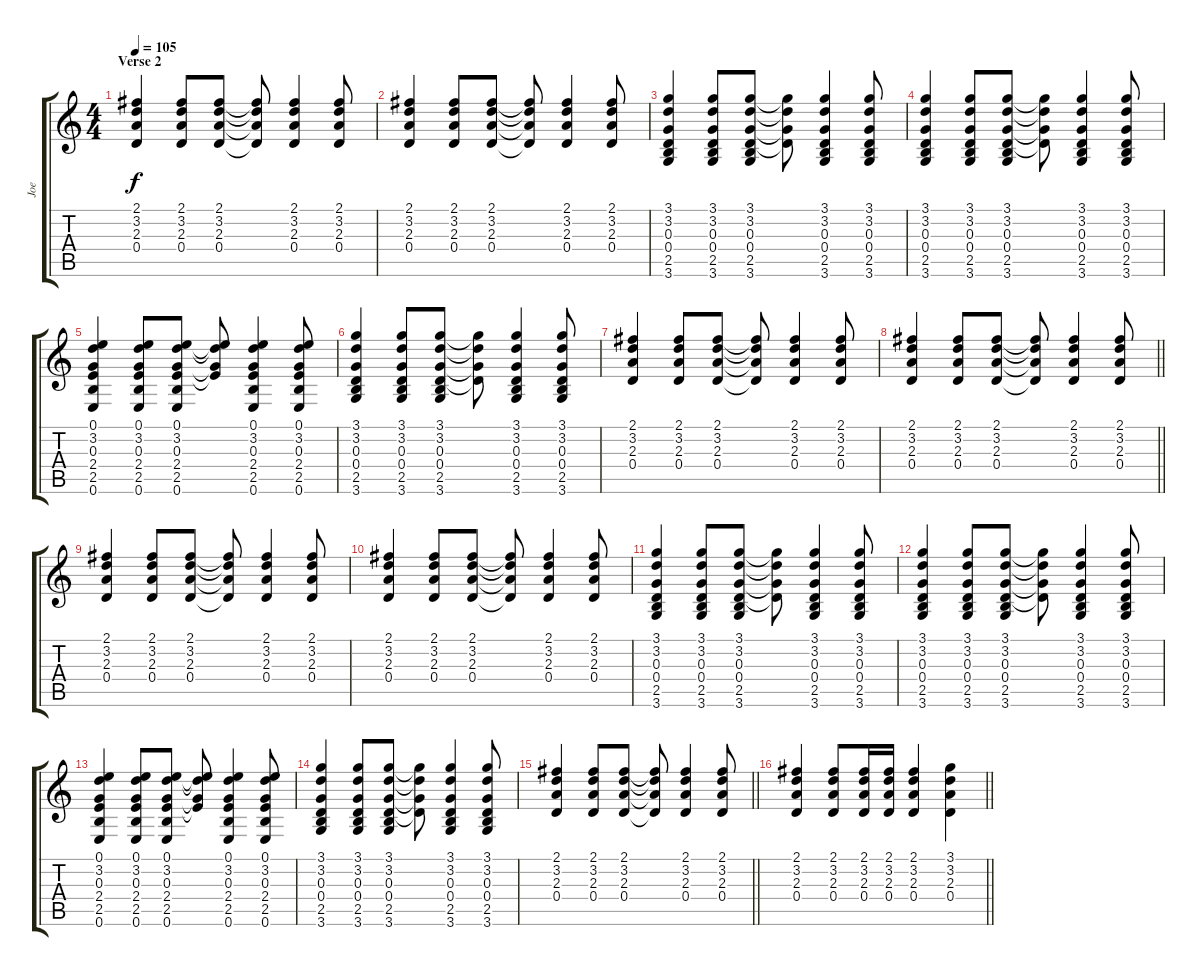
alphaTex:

\track ("Joe" "Joe") {instrument acousticguitarsteel}
\staff {score tabs}
\tuning (E4 B3 G3 D3 A2 E2) {hide}
\ts (4 4)
\section ("" "Verse 2")
\tempo 105
\clef g2
\ks c
(2.1 3.2 2.3 0.4).4{dy f} (2.1 3.2 2.3 0.4).8 (2.1 3.2 2.3 0.4).8 (2.1{t} 3.2{t} 2.3{t} 0.4{t}).8 (2.1 3.2 2.3 0.4).4 (2.1 3.2 2.3 0.4).8 |
(2.1 3.2 2.3 0.4).4 (2.1 3.2 2.3 0.4).8 (2.1 3.2 2.3 0.4).8 (2.1{t} 3.2{t} 2.3{t} 0.4{t}).8 (2.1 3.2 2.3 0.4).4 (2.1 3.2 2.3 0.4).8 |
(3.1 3.2 0.3 0.4 2.5 3.6).4 (3.1 3.2 0.3 0.4 2.5 3.6).8 (3.1 3.2 0.3 0.4 2.5 3.6).8 (3.1{t} 3.2{t} 0.3{t} 0.4{t}).8 (3.1 3.2 0.3 0.4 2.5 3.6).4 (3.1 3.2 0.3 0.4 2.5 3.6).8 |
(3.1 3.2 0.3 0.4 2.5 3.6).4 (3.1 3.2 0.3 0.4 2.5 3.6).8 (3.1 3.2 0.3 0.4 2.5 3.6).8 (3.1{t} 3.2{t} 0.3{t} 0.4{t}).8 (3.1 3.2 0.3 0.4 2.5 3.6).4 (3.1 3.2 0.3 0.4 2.5 3.6).8 |
(0.1 3.2 0.3 2.4 2.5 0.6).4 (0.1 3.2 0.3 2.4 2.5 0.6).8 (0.1 3.2 0.3 2.4 2.5 0.6).8 (0.1{t} 3.2{t} 0.3{t} 2.4{t}).8 (0.1 3.2 0.3 2.4 2.5 0.6).4 (0.1 3.2 0.3 2.4 2.5 0.6).8 |
(3.1 3.2 0.3 0.4 2.5 3.6).4 (3.1 3.2 0.3 0.4 2.5 3.6).8 (3.1 3.2 0.3 0.4 2.5 3.6).8 (3.1{t} 3.2{t} 0.3{t} 0.4{t}).8 (3.1 3.2 0.3 0.4 2.5 3.6).4 (3.1 3.2 0.3 0.4 2.5 3.6).8 |
(2.1 3.2 2.3 0.4).4 (2.1 3.2 2.3 0.4).8 (2.1 3.2 2.3 0.4).8 (2.1{t} 3.2{t} 2.3{t} 0.4{t}).8 (2.1 3.2 2.3 0.4).4 (2.1 3.2 2.3 0.4).8 |
\barLineRight lightlight
(2.1 3.2 2.3 0.4).4 (2.1 3.2 2.3 0.4).8 (2.1 3.2 2.3 0.4).8 (2.1{t} 3.2{t} 2.3{t} 0.4{t}).8 (2.1 3.2 2.3 0.4).4 (2.1 3.2 2.3 0.4).8 |
(2.1 3.2 2.3 0.4).4 (2.1 3.2 2.3 0.4).8 (2.1 3.2 2.3 0.4).8 (2.1{t} 3.2{t} 2.3{t} 0.4{t}).8 (2.1 3.2 2.3 0.4).4 (2.1 3.2 2.3 0.4).8 |
(2.1 3.2 2.3 0.4).4 (2.1 3.2 2.3 0.4).8 (2.1 3.2 2.3 0.4).8 (2.1{t} 3.2{t} 2.3{t} 0.4{t}).8 (2.1 3.2 2.3 0.4).4 (2.1 3.2 2.3 0.4).8 |
(3.1 3.2 0.3 0.4 2.5 3.6).4 (3.1 3.2 0.3 0.4 2.5 3.6).8 (3.1 3.2 0.3 0.4 2.5 3.6).8 (3.1{t} 3.2{t} 0.3{t} 0.4{t}).8 (3.1 3.2 0.3 0.4 2.5 3.6).4 (3.1 3.2 0.3 0.4 2.5 3.6).8 |
(3.1 3.2 0.3 0.4 2.5 3.6).4 (3.1 3.2 0.3 0.4 2.5 3.6).8 (3.1 3.2 0.3 0.4 2.5 3.6).8 (3.1{t} 3.2{t} 0.3{t} 0.4{t}).8 (3.1 3.2 0.3 0.4 2.5 3.6).4 (3.1 3.2 0.3 0.4 2.5 3.6).8 |
(0.1 3.2 0.3 2.4 2.5 0.6).4 (0.1 3.2 0.3 2.4 2.5 0.6).8 (0.1 3.2 0.3 2.4 2.5 0.6).8 (0.1{t} 3.2{t} 0.3{t} 2.4{t}).8 (0.1 3.2 0.3 2.4 2.5 0.6).4 (0.1 3.2 0.3 2.4 2.5 0.6).8 |
(3.1 3.2 0.3 0.4 2.5 3.6).4 (3.1 3.2 0.3 0.4 2.5 3.6).8 (3.1 3.2 0.3 0.4 2.5 3.6).8 (3.1{t} 3.2{t} 0.3{t} 0.4{t}).8 (3.1 3.2 0.3 0.4 2.5 3.6).4 (3.1 3.2 0.3 0.4 2.5 3.6).8 |
\barLineRight lightlight
(2.1 3.2 2.3 0.4).4 (2.1 3.2 2.3 0.4).8 (2.1 3.2 2.3 0.4).8 (2.1{t} 3.2{t} 2.3{t} 0.4{t}).8 (2.1 3.2 2.3 0.4).4 (2.1 3.2 2.3 0.4).8 |
\section ("" "")
\barLineRight lightlight
(2.1 3.2 2.3 0.4).4 (2.1 3.2 2.3 0.4).8 (2.1 3.2 2.3 0.4).16 (2.1 3.2 2.3 0.4).16 (2.1 3.2 2.3 0.4).4 (3.1 3.2 2.3 0.4).4
